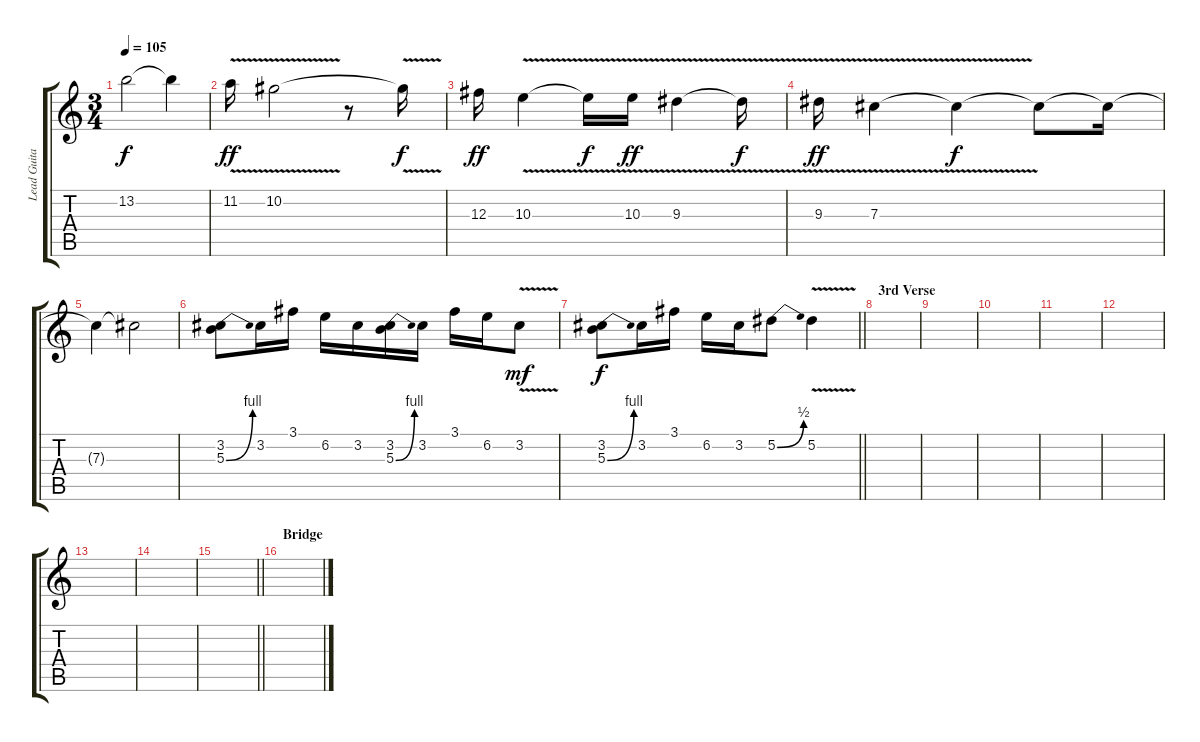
\track ("Lead Guitar #3" "Lead Guita") {instrument overdrivenguitar}
\staff {score tabs}
\tuning (Eb4 Bb3 Gb3 Db3 Ab2 Eb2) {hide}
\ts (3 4)
\tempo 105
\clef g2
\ks c
13.2{t}.2{dy f} 13.2{t}.4 |
11.2{v}.16{dy ff volume 8} 10.2{v}.2 r.8 10.2{t}.16{dy f} |
12.3.16{dy ff} 10.3{v}.4 10.3{t}.16{dy f} 10.3{v}.16{dy ff} 9.3{v}.4 9.3{t}.16{dy f} |
9.3{v}.16{dy ff} 7.3{v}.4{volume 3} 7.3{t}.4{dy f} 7.3{t}.8 7.3{t}.16 |
7.3{t}.4 7.3{t}.2 |
(3.2 5.3{be (bend 0 0 60 4)}).8 3.2.16 3.1.16 6.2.16 3.2.16 (3.2 5.3{be (bend 0 0 60 4)}).16 3.2.16 3.1.16 6.2.16 3.2{v}.8{dy mf} |
\barLineRight lightlight
(3.2 5.3{be (bend 0 0 60 4)}).8{dy f} 3.2.16 3.1.16 6.2.16 3.2.16 5.2{be (bend 0 0 60 2)}.8 5.2{v}.4 |
\section ("" "3rd Verse")
|
|
|
|
|
|
|
\barLineRight lightlight
|
\section ("" "Bridge")
